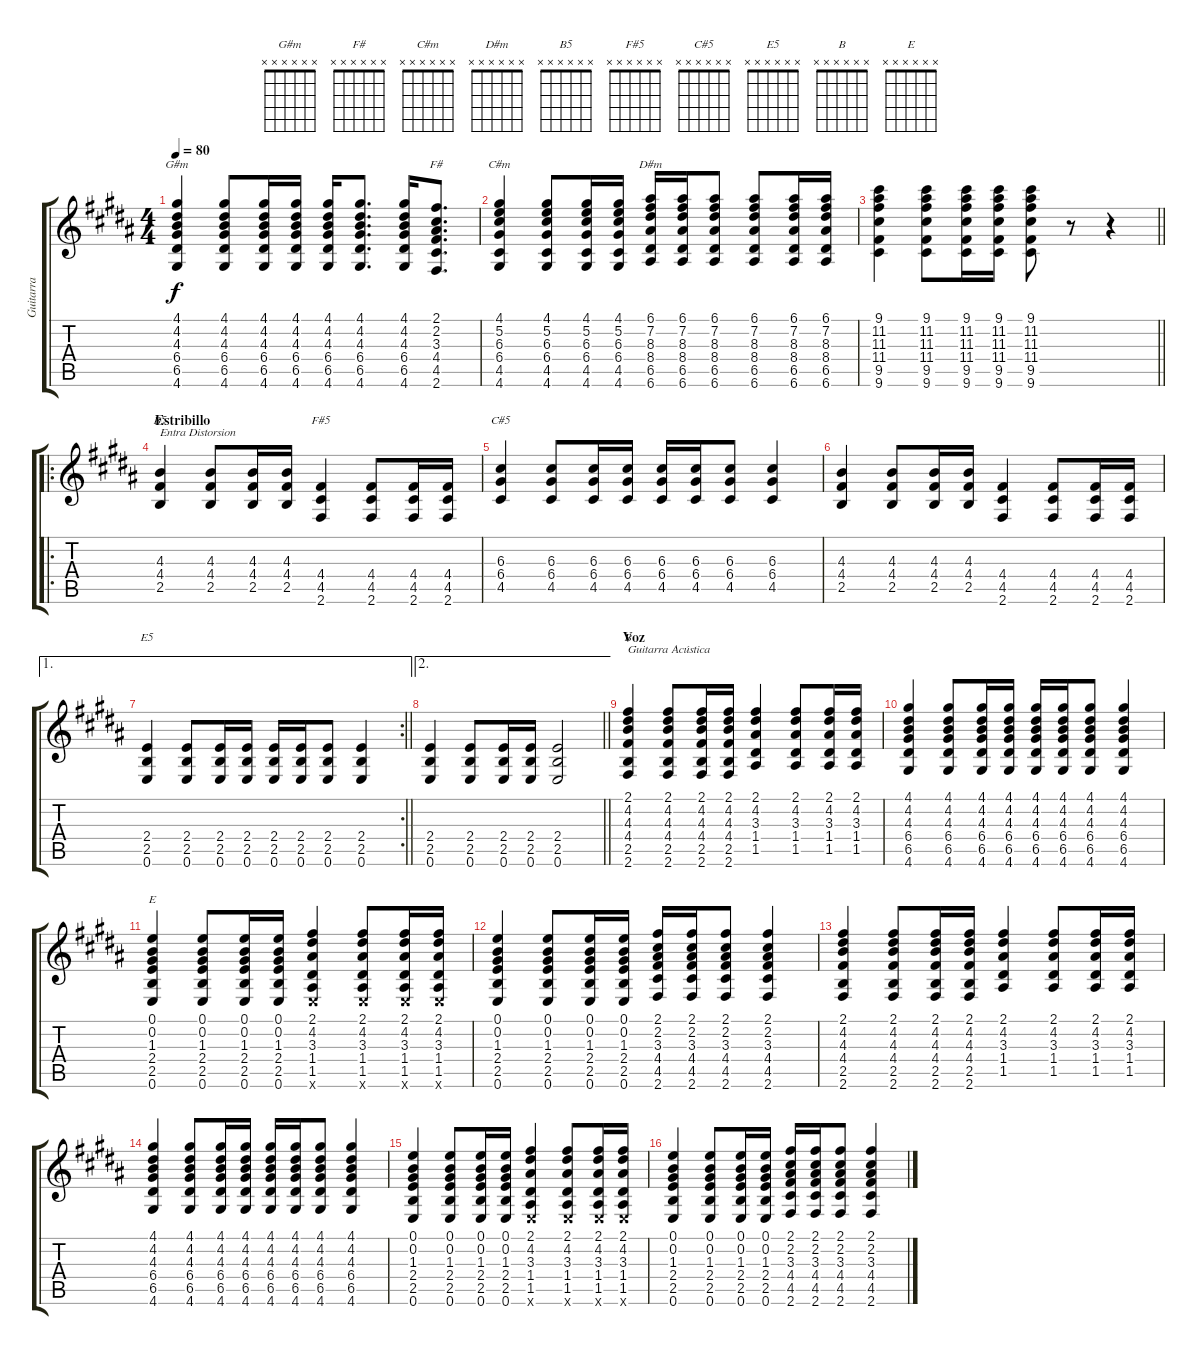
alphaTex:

\track ("Guitarra" "Guitarra") {instrument overdrivenguitar}
\staff {score tabs}
\tuning (E4 B3 G3 D3 A2 E2) {hide}
\chord ("G#m" x x x x x x)
\chord ("F#" x x x x x x)
\chord ("C#m" x x x x x x)
\chord ("D#m" x x x x x x)
\chord ("B5" x x x x x x)
\chord ("F#5" x x x x x x)
\chord ("C#5" x x x x x x)
\chord ("E5" x x x x x x)
\chord ("B" x x x x x x)
\chord ("E" x x x x x x)
\ts (4 4)
\tempo 80
\clef g2
\ks b
(4.1 4.2 4.3 6.4 6.5 4.6).4{ch "G#m" dy f} (4.1 4.2 4.3 6.4 6.5 4.6).8 (4.1 4.2 4.3 6.4 6.5 4.6).16 (4.1 4.2 4.3 6.4 6.5 4.6).16 (4.1 4.2 4.3 6.4 6.5 4.6).16 (4.1 4.2 4.3 6.4 6.5 4.6).8{d} (4.1 4.2 4.3 6.4 6.5 4.6).16 (2.1 2.2 3.3 4.4 4.5 2.6).8{d ch "F#"} |
(4.1 5.2 6.3 6.4 4.5 4.6).4{ch "C#m"} (4.1 5.2 6.3 6.4 4.5 4.6).8 (4.1 5.2 6.3 6.4 4.5 4.6).16 (4.1 5.2 6.3 6.4 4.5 4.6).16 (6.1 7.2 8.3 8.4 6.5 6.6).16{ch "D#m"} (6.1 7.2 8.3 8.4 6.5 6.6).16 (6.1 7.2 8.3 8.4 6.5 6.6).8 (6.1 7.2 8.3 8.4 6.5 6.6).8 (6.1 7.2 8.3 8.4 6.5 6.6).16 (6.1 7.2 8.3 8.4 6.5 6.6).16 |
\barLineRight lightlight
(9.1 11.2 11.3 11.4 9.5 9.6).4 (9.1 11.2 11.3 11.4 9.5 9.6).8 (9.1 11.2 11.3 11.4 9.5 9.6).16 (9.1 11.2 11.3 11.4 9.5 9.6).16 (9.1 11.2 11.3 11.4 9.5 9.6).8 r.8 r.4 |
\ro
\section ("" "Estribillo")
(4.3 4.4 2.5).4{ch "B5" txt "Entra Distorsion" instrument overdrivenguitar} (4.3 4.4 2.5).8 (4.3 4.4 2.5).16 (4.3 4.4 2.5).16 (4.4 4.5 2.6).4{ch "F#5"} (4.4 4.5 2.6).8 (4.4 4.5 2.6).16 (4.4 4.5 2.6).16 |
(6.3 6.4 4.5).4{ch "C#5"} (6.3 6.4 4.5).8 (6.3 6.4 4.5).16 (6.3 6.4 4.5).16 (6.3 6.4 4.5).16 (6.3 6.4 4.5).16 (6.3 6.4 4.5).8 (6.3 6.4 4.5).4 |
(4.3 4.4 2.5).4 (4.3 4.4 2.5).8 (4.3 4.4 2.5).16 (4.3 4.4 2.5).16 (4.4 4.5 2.6).4 (4.4 4.5 2.6).8 (4.4 4.5 2.6).16 (4.4 4.5 2.6).16 |
\ae 1
\rc 2
\barLineRight lightlight
(2.4 2.5 0.6).4{ch "E5"} (2.4 2.5 0.6).8 (2.4 2.5 0.6).16 (2.4 2.5 0.6).16 (2.4 2.5 0.6).16 (2.4 2.5 0.6).16 (2.4 2.5 0.6).8 (2.4 2.5 0.6).4 |
\ae 2
\barLineRight lightlight
(2.4 2.5 0.6).4 (2.4 2.5 0.6).8 (2.4 2.5 0.6).16 (2.4 2.5 0.6).16 (2.4 2.5 0.6).2 |
\section ("" "Voz")
(2.1 4.2 4.3 4.4 2.5 2.6).4{ch "B" txt "Guitarra Acústica" instrument electricguitarclean} (2.1 4.2 4.3 4.4 2.5 2.6).8 (2.1 4.2 4.3 4.4 2.5 2.6).16 (2.1 4.2 4.3 4.4 2.5 2.6).16 (2.1 4.2 3.3 1.4 1.5).4 (2.1 4.2 3.3 1.4 1.5).8 (2.1 4.2 3.3 1.4 1.5).16 (2.1 4.2 3.3 1.4 1.5).16 |
(4.1 4.2 4.3 6.4 6.5 4.6).4 (4.1 4.2 4.3 6.4 6.5 4.6).8 (4.1 4.2 4.3 6.4 6.5 4.6).16 (4.1 4.2 4.3 6.4 6.5 4.6).16 (4.1 4.2 4.3 6.4 6.5 4.6).16 (4.1 4.2 4.3 6.4 6.5 4.6).16 (4.1 4.2 4.3 6.4 6.5 4.6).8 (4.1 4.2 4.3 6.4 6.5 4.6).4 |
(0.1 0.2 1.3 2.4 2.5 0.6).4{ch "E"} (0.1 0.2 1.3 2.4 2.5 0.6).8 (0.1 0.2 1.3 2.4 2.5 0.6).16 (0.1 0.2 1.3 2.4 2.5 0.6).16 (2.1 4.2 3.3 1.4 1.5 0.6{x}).4 (2.1 4.2 3.3 1.4 1.5 0.6{x}).8 (2.1 4.2 3.3 1.4 1.5 0.6{x}).16 (2.1 4.2 3.3 1.4 1.5 0.6{x}).16 |
(0.1 0.2 1.3 2.4 2.5 0.6).4 (0.1 0.2 1.3 2.4 2.5 0.6).8 (0.1 0.2 1.3 2.4 2.5 0.6).16 (0.1 0.2 1.3 2.4 2.5 0.6).16 (2.1 2.2 3.3 4.4 4.5 2.6).16 (2.1 2.2 3.3 4.4 4.5 2.6).16 (2.1 2.2 3.3 4.4 4.5 2.6).8 (2.1 2.2 3.3 4.4 4.5 2.6).4 |
(2.1 4.2 4.3 4.4 2.5 2.6).4 (2.1 4.2 4.3 4.4 2.5 2.6).8 (2.1 4.2 4.3 4.4 2.5 2.6).16 (2.1 4.2 4.3 4.4 2.5 2.6).16 (2.1 4.2 3.3 1.4 1.5).4 (2.1 4.2 3.3 1.4 1.5).8 (2.1 4.2 3.3 1.4 1.5).16 (2.1 4.2 3.3 1.4 1.5).16 |
(4.1 4.2 4.3 6.4 6.5 4.6).4 (4.1 4.2 4.3 6.4 6.5 4.6).8 (4.1 4.2 4.3 6.4 6.5 4.6).16 (4.1 4.2 4.3 6.4 6.5 4.6).16 (4.1 4.2 4.3 6.4 6.5 4.6).16 (4.1 4.2 4.3 6.4 6.5 4.6).16 (4.1 4.2 4.3 6.4 6.5 4.6).8 (4.1 4.2 4.3 6.4 6.5 4.6).4 |
(0.1 0.2 1.3 2.4 2.5 0.6).4 (0.1 0.2 1.3 2.4 2.5 0.6).8 (0.1 0.2 1.3 2.4 2.5 0.6).16 (0.1 0.2 1.3 2.4 2.5 0.6).16 (2.1 4.2 3.3 1.4 1.5 0.6{x}).4 (2.1 4.2 3.3 1.4 1.5 0.6{x}).8 (2.1 4.2 3.3 1.4 1.5 0.6{x}).16 (2.1 4.2 3.3 1.4 1.5 0.6{x}).16 |
(0.1 0.2 1.3 2.4 2.5 0.6).4 (0.1 0.2 1.3 2.4 2.5 0.6).8 (0.1 0.2 1.3 2.4 2.5 0.6).16 (0.1 0.2 1.3 2.4 2.5 0.6).16 (2.1 2.2 3.3 4.4 4.5 2.6).16 (2.1 2.2 3.3 4.4 4.5 2.6).16 (2.1 2.2 3.3 4.4 4.5 2.6).8 (2.1 2.2 3.3 4.4 4.5 2.6).4
